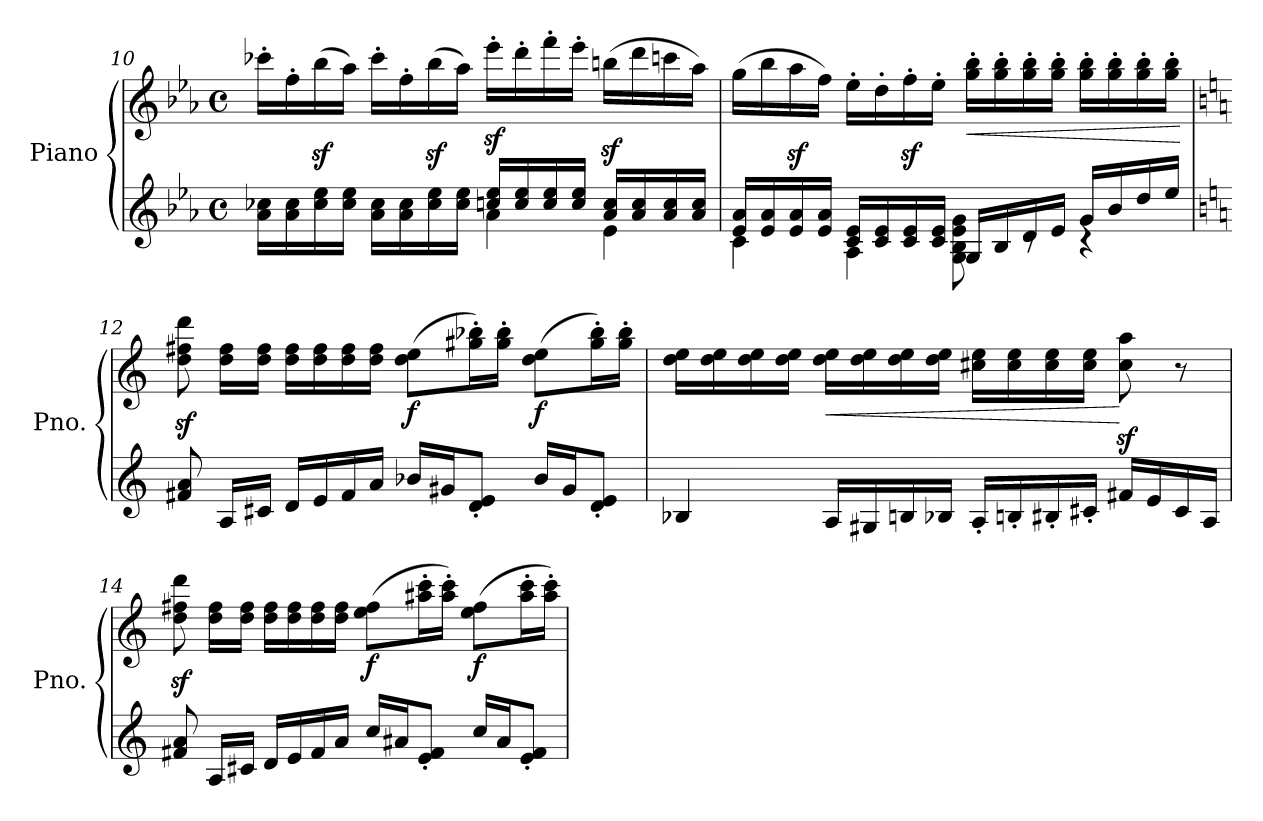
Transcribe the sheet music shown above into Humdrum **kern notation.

**kern	**kern	**dynam
*part1	*part1	*part1
*staff2	*staff1	*staff1/2
*I"Piano	*	*
*I'Pno.	*	*
*clefG2	*clefG2	*
*k[b-e-a-]	*k[b-e-a-]	*
*M4/4	*M4/4	*
*met(c)	*met(c)	*
=10	=10	=10
*^	*	*
16a-\ 16cc-X\LL	2ryy	16ccc-X'\LL	.
16a-\ 16cc-\	.	16ff'\	.
16cc-\ 16ee-\	.	(>16bb-z<\	.
16cc-\ 16ee-\JJ	.	16aa-\JJ)	.
16a-\ 16cc-\LL	.	16ccc-'\LL	.
16a-\ 16cc-\	.	16ff'\	.
16cc-\ 16ee-\	.	(>16bb-z<\	.
16cc-\ 16ee-\JJ	.	16aa-\JJ)	.
16ccn/ 16ee-/LL	4a-\	16eee-z<'\LL	.
16cc/ 16ee-/	.	16ddd'\	.
16cc/ 16ee-/	.	16fff'\	.
16cc/ 16ee-/JJ	.	16eee-'\JJ	.
16a-/ 16cc/LL	4e-\	(>16bbnz<\LL	.
16a-/ 16cc/	.	16ddd\	.
16a-/ 16cc/	.	16cccn\	.
16a-/ 16cc/JJ	.	16aa-\JJ)	.
!!LO:LB:g=z
=11	=11	=11	=11
16e-/ 16a-/LL	4c\	(>16gg\LL	.
16e-/ 16a-/	.	16bb-\	.
16e-/ 16a-/	.	16aa-z<\	.
16e-/ 16a-/JJ	.	16ff\JJ)	.
16c/ 16e-/LL	4A-\	16ee-'\LL	.
16c/ 16e-/	.	16dd'\	.
16c/ 16e-/	.	16ffz<'\	.
16c/ 16e-/JJ	.	16ee-'\JJ	.
!	!	!	!LO:HP:b
16G/LL	8G\ 8B-\ 8e-\ 8g\	16gg\' 16bb-\'LL	<
16B-/	.	16gg\' 16bb-\'	.
16d/	8rc	16gg\' 16bb-\'	.
16e-/JJ	.	16gg\' 16bb-\'JJ	.
16g/LL	4rc	16gg\' 16bb-\'LL	.
16b-/	.	16gg\' 16bb-\'	.
16dd/	.	16gg\' 16bb-\'	.
16ee-/JJ	.	16gg\' 16bb-\'JJ	.
*v	*v	*	*
.	.	[
=12	=12	=12
*k[]	*k[]	*
8f#X/ 8a/	8dd\z< 8ff#X\z< 8ddd\z<	.
16A/LL	16dd\ 16ff#\LL	.
16c#X/JJ	16dd\ 16ff#\JJ	.
16d/LL	16dd\ 16ff#\LL	.
16e/	16dd\ 16ff#\	.
16f#/	16dd\ 16ff#\	.
16a/JJ	16dd\ 16ff#\JJ	.
!	!	!LO:DY:b
16b-X/LL	(>8dd\ 8ee\L	f
16g#X/J	.	.
8d/' 8e/'J	16gg#X\' 16bb-X\'L)	.
.	16gg#\' 16bb-\'JJ	.
!	!	!LO:DY:b
16b-/LL	(>8dd\ 8ee\L	f
16g#/J	.	.
8d/' 8e/'J	16gg#\' 16bb-\'L)	.
.	16gg#\' 16bb-\'JJ	.
!!LO:LB:g=z
=13	=13	=13
4B-X/	16dd\ 16ee\LL	.
.	16dd\ 16ee\	.
.	16dd\ 16ee\	.
.	16dd\ 16ee\JJ	.
!	!	!LO:HP:b
16A/LL	16dd\ 16ee\LL	<
16G#X/	16dd\ 16ee\	.
16Bn/	16dd\ 16ee\	.
16B-X/JJ	16dd\ 16ee\JJ	.
16A'/LL	16cc#X\ 16ee\LL	.
16Bn'/	16cc#\ 16ee\	.
16B#X'/	16cc#\ 16ee\	.
16c#X'/JJ	16cc#\ 16ee\JJ	.
16f#X/LL	8cc#\z< 8aa\z<	[
16e/	.	.
16c#/	8r	.
16A/JJ	.	.
=14	=14	=14
8f#X/ 8a/	8dd\z< 8ff#X\z< 8ddd\z<	.
16A/LL	16dd\ 16ff#\LL	.
16c#X/JJ	16dd\ 16ff#\JJ	.
16d/LL	16dd\ 16ff#\LL	.
16e/	16dd\ 16ff#\	.
16f#/	16dd\ 16ff#\	.
16a/JJ	16dd\ 16ff#\JJ	.
!	!	!LO:DY:b
16cc/LL	(>8ee\ 8ff#\L	f
16a#X/J	.	.
8e/' 8f#/'J	16aa#X\' 16ccc\'L	.
.	16aa#\' 16ccc\'JJ)	.
!	!	!LO:DY:b
16cc/LL	(>8ee\ 8ff#\L	f
16a#/J	.	.
8e/' 8f#/'J	16aa#\' 16ccc\'L	.
.	16aa#\' 16ccc\'JJ)	.
=	=	=
*-	*-	*-
